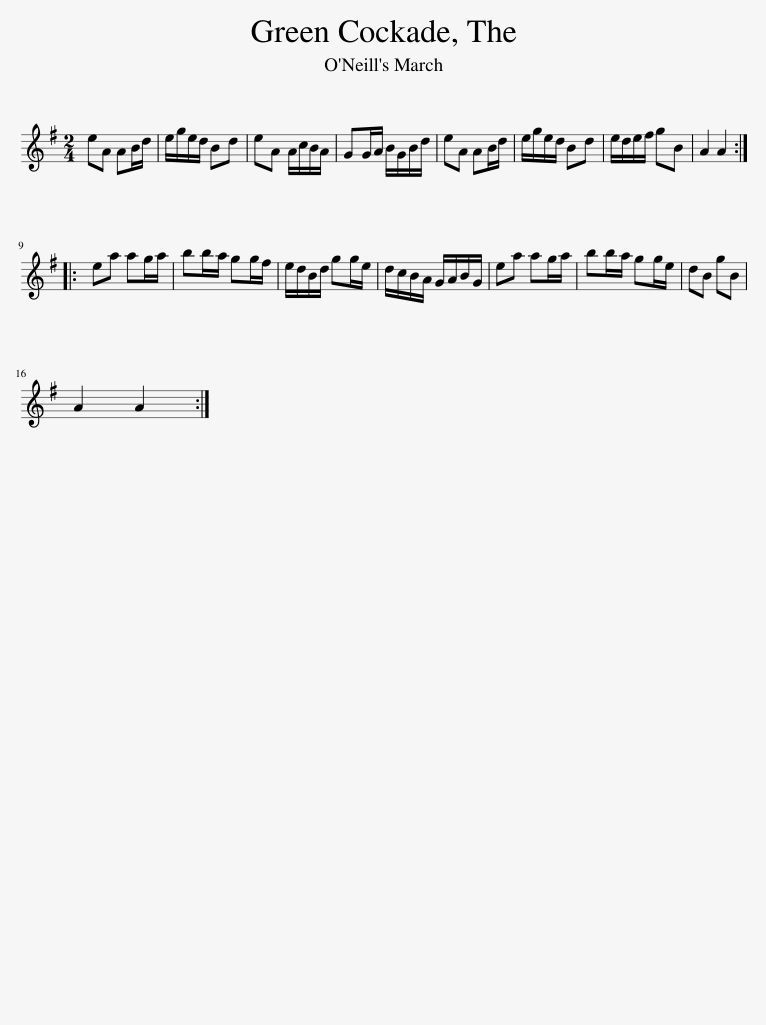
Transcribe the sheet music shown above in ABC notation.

X:1
L:1/8
M:2/4
I:linebreak $
K:G
V:1 treble
V:1
 eA AB/d/ | e/g/e/d/ Bd | eA A/c/B/A/ | GG/A/ B/G/B/d/ | eA AB/d/ | %5
 e/g/e/d/ Bd | e/d/e/f/ gB | A2 A2 ::$ ea ag/a/ | bb/a/ gg/f/ | %10
 e/d/B/d/ gg/e/ | d/c/B/A/ G/A/B/G/ | ea ag/a/ | bb/a/ gg/e/ | dB gB |$ %15
 A2 A2 :| %16
